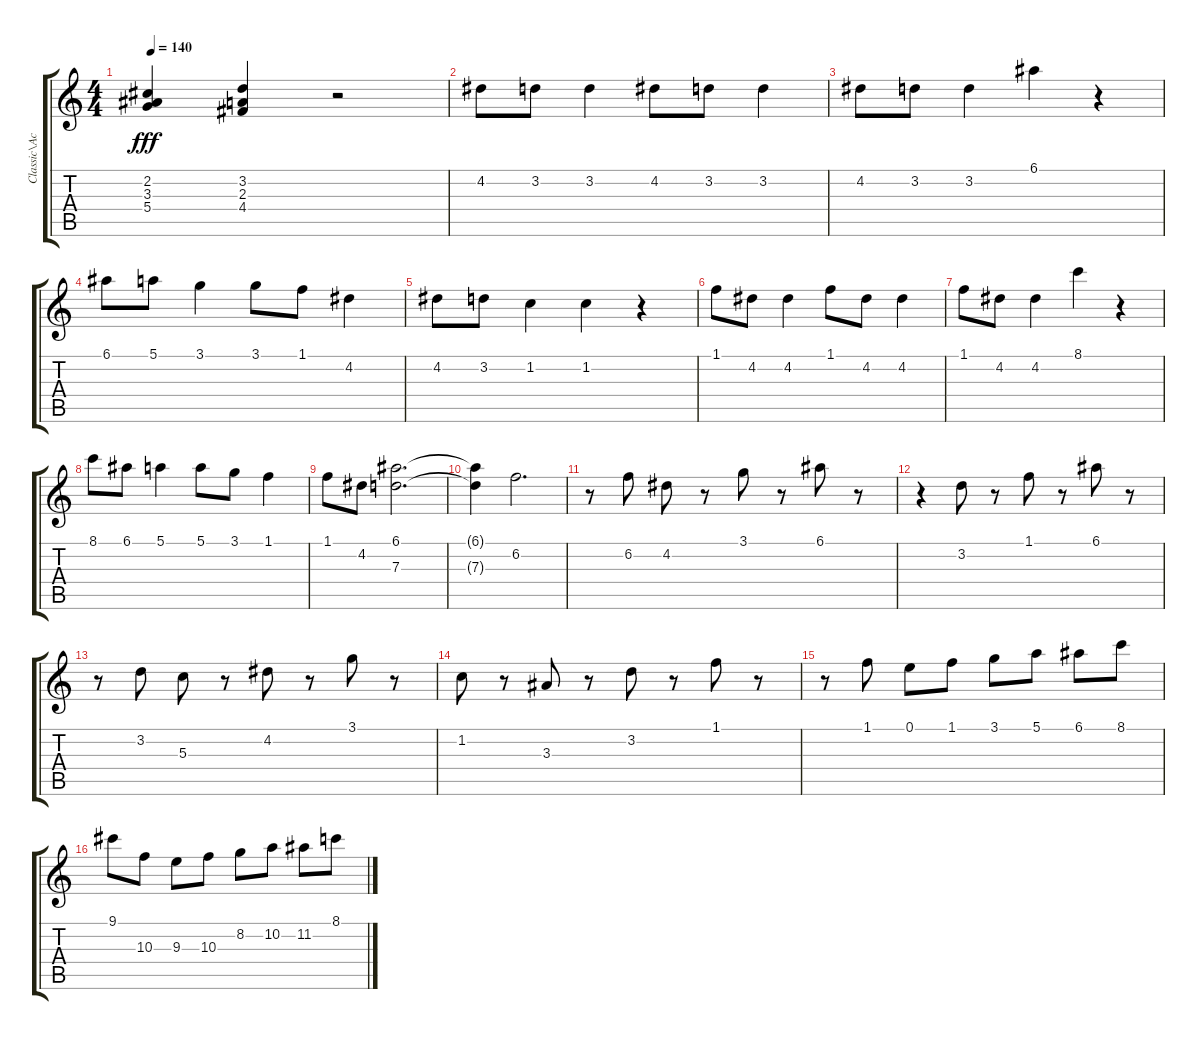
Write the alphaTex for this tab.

\track ("Classic\\Acoustic Guitar" "Classic\\Ac") {instrument acousticguitarsteel}
\staff {score tabs}
\tuning (E4 B3 G3 D3 A2 E2) {hide}
\ts (4 4)
\tempo 140
\clef g2
\ks c
(2.2{t} 3.3{t} 5.4{t}).4{dy fff} (3.2 2.3 4.4).4 r.2 |
4.2.8 3.2.8 3.2.4 4.2.8 3.2.8 3.2.4 |
4.2.8 3.2.8 3.2.4 6.1.4 r.4 |
6.1.8 5.1.8 3.1.4 3.1.8 1.1.8 4.2.4 |
4.2.8 3.2.8 1.2.4 1.2.4 r.4 |
1.1.8 4.2.8 4.2.4 1.1.8 4.2.8 4.2.4 |
1.1.8 4.2.8 4.2.4 8.1.4 r.4 |
8.1.8 6.1.8 5.1.4 5.1.8 3.1.8 1.1.4 |
1.1.8 4.2.8 (6.1 7.3).2{d} |
(6.1{t} 7.3{t}).4 6.2.2{d} |
r.8 6.2.8 4.2.8 r.8 3.1.8 r.8 6.1.8 r.8 |
r.4 3.2.8 r.8 1.1.8 r.8 6.1.8 r.8 |
r.8 3.2.8 5.3.8 r.8 4.2.8 r.8 3.1.8 r.8 |
1.2.8 r.8 3.3.8 r.8 3.2.8 r.8 1.1.8 r.8 |
r.8 1.1.8 0.1.8 1.1.8 3.1.8 5.1.8 6.1.8 8.1.8 |
9.1.8 10.3.8 9.3.8 10.3.8 8.2.8 10.2.8 11.2.8 8.1.8
